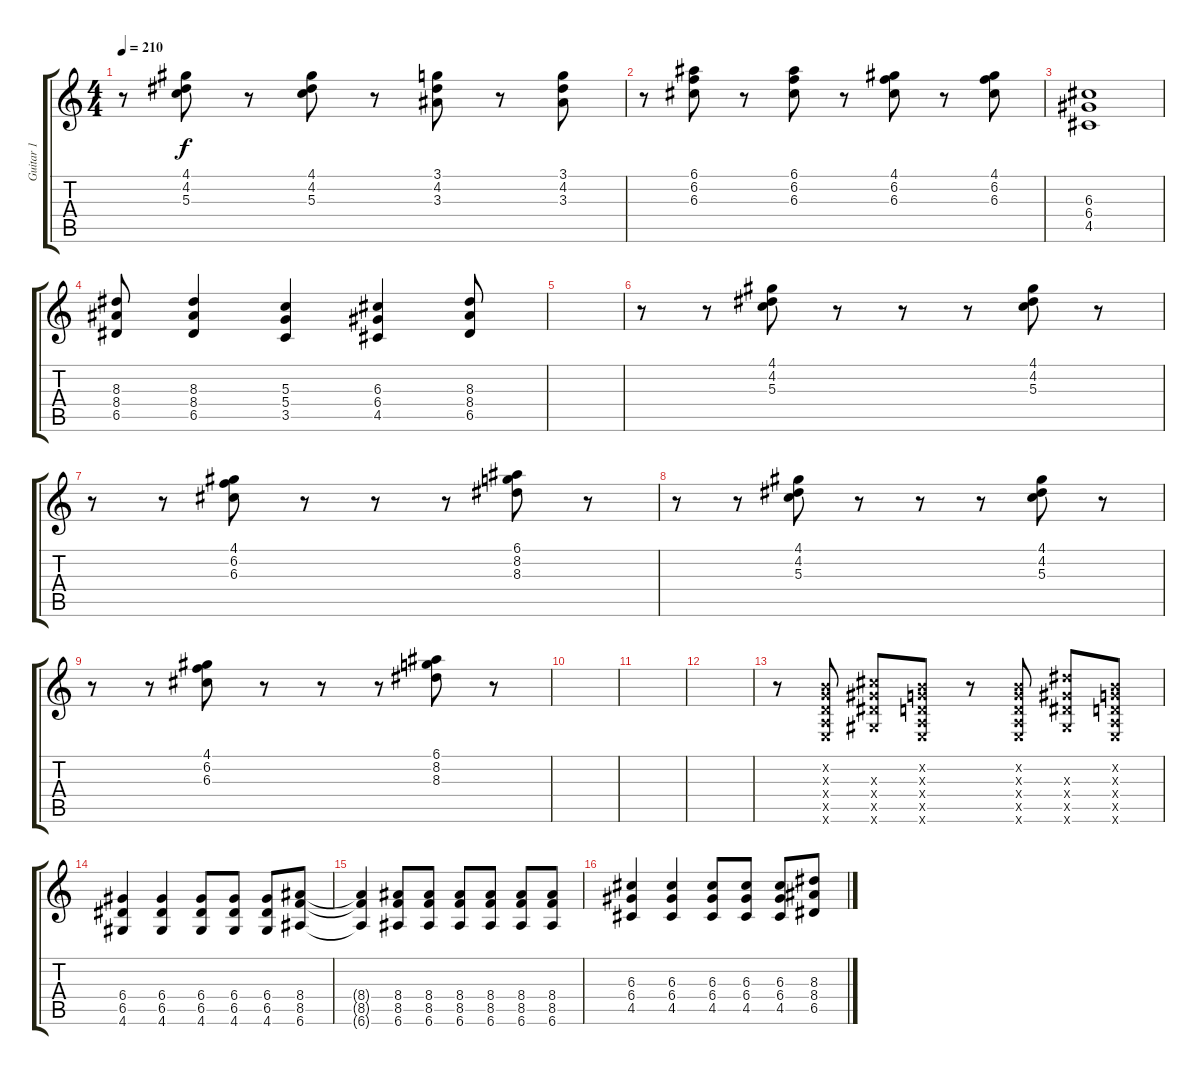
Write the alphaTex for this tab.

\track ("Guitar 1" "Guitar 1") {instrument electricguitarclean}
\staff {score tabs}
\tuning (E4 B3 G3 D3 A2 E2) {hide}
\ts (4 4)
\tempo 210
\clef g2
\ks c
r.8{dy f} (4.1 4.2 5.3).8 r.8 (4.1 4.2 5.3).8 r.8 (3.1 4.2 3.3).8 r.8 (3.1 4.2 3.3).8 |
r.8 (6.1 6.2 6.3).8 r.8 (6.1 6.2 6.3).8 r.8 (4.1 6.2 6.3).8 r.8 (4.1 6.2 6.3).8 |
(6.3 6.4 4.5).1{instrument distortionguitar} |
(8.3 8.4 6.5).8 (8.3 8.4 6.5).4 (5.3 5.4 3.5).4 (6.3 6.4 4.5).4 (8.3 8.4 6.5).8 |
|
r.8{instrument electricguitarclean} r.8 (4.1 4.2 5.3).8 r.8 r.8 r.8 (4.1 4.2 5.3).8 r.8 |
r.8 r.8 (4.1 6.2 6.3).8 r.8 r.8 r.8 (6.1 8.2 8.3).8 r.8 |
r.8 r.8 (4.1 4.2 5.3).8 r.8 r.8 r.8 (4.1 4.2 5.3).8 r.8 |
r.8 r.8 (4.1 6.2 6.3).8 r.8 r.8 r.8 (6.1 8.2 8.3).8 r.8 |
|
|
|
r.8{instrument distortionguitar} (0.2{x} 0.3{x} 0.4{x} 0.5{x} 0.6{x}).8 (6.3{x} 6.4{x} 6.5{x} 4.6{x}).8 (0.2{x} 0.3{x} 0.4{x} 0.5{x} 0.6{x}).8 r.8 (0.2{x} 0.3{x} 0.4{x} 0.5{x} 0.6{x}).8 (8.3{x} 6.4{x} 6.5{x} 4.6{x}).8 (0.2{x} 0.3{x} 0.4{x} 0.5{x} 0.6{x}).8 |
(6.4 6.5 4.6).4{volume 10} (6.4 6.5 4.6).4 (6.4 6.5 4.6).8 (6.4 6.5 4.6).8 (6.4 6.5 4.6).8 (8.4 8.5 6.6).8 |
(8.4{t} 8.5{t} 6.6{t}).4 (8.4 8.5 6.6).8 (8.4 8.5 6.6).8 (8.4 8.5 6.6).8 (8.4 8.5 6.6).8 (8.4 8.5 6.6).8 (8.4 8.5 6.6).8 |
(6.3 6.4 4.5).4 (6.3 6.4 4.5).4 (6.3 6.4 4.5).8 (6.3 6.4 4.5).8 (6.3 6.4 4.5).8 (8.3 8.4 6.5).8
